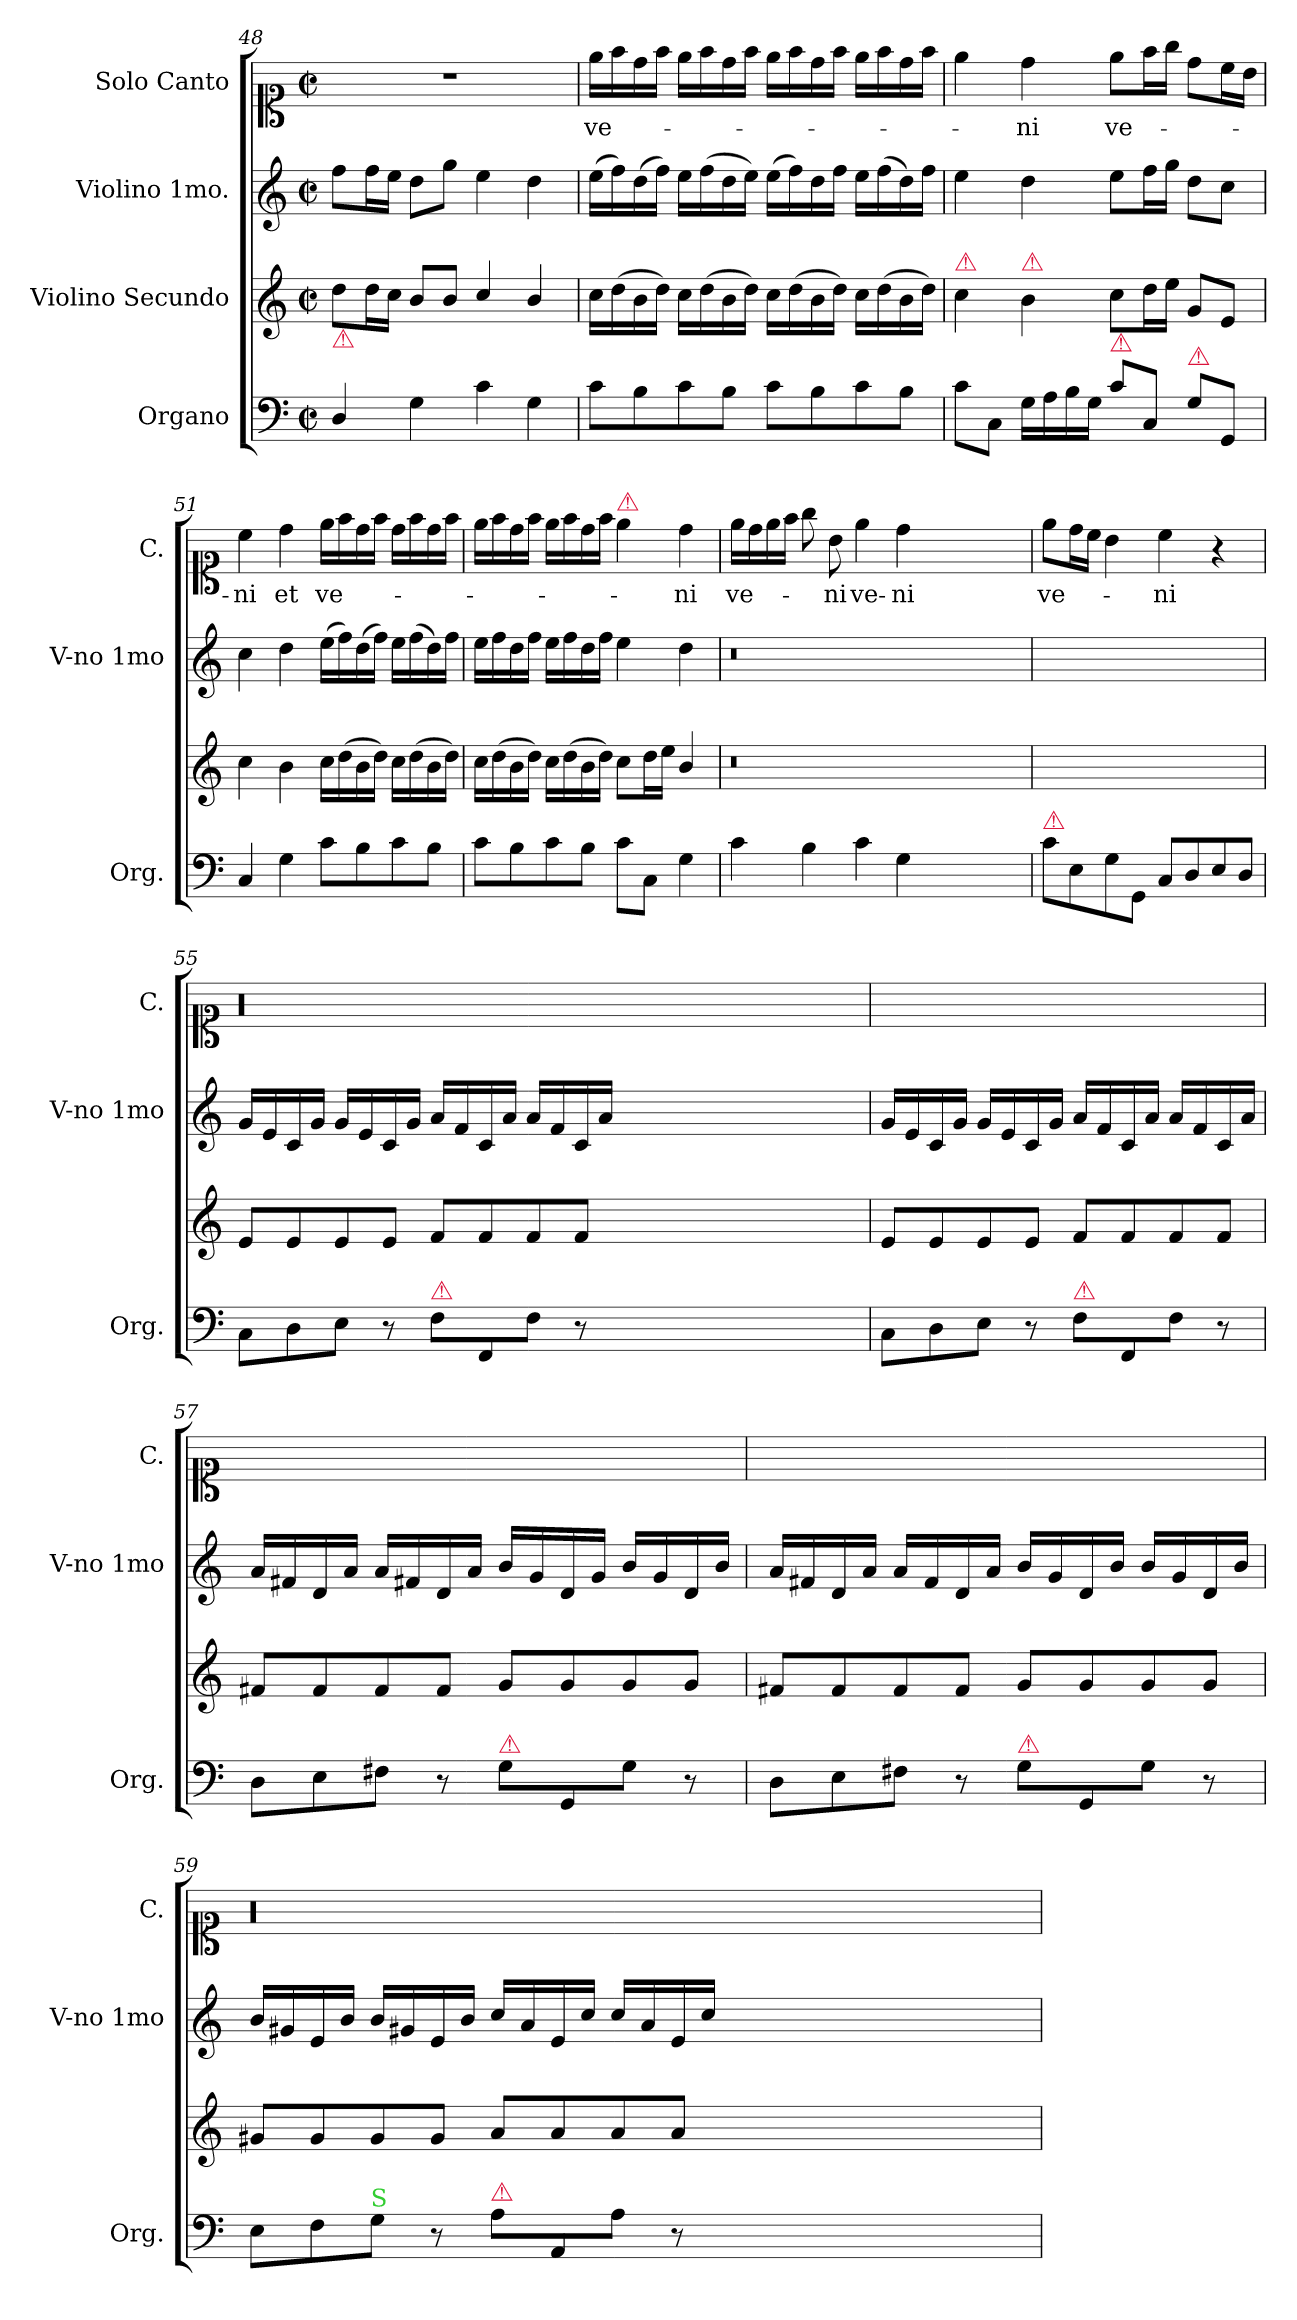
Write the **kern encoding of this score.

**kern	**kern	**kern	**kern	**text
*part4	*part3	*part2	*part1	*part1
*staff4	*staff3	*staff2	*staff1	*staff1
*I"Organo	*I"Violino Secundo	*I"Violino 1mo.	*I"Solo Canto	*
*I'Org.	*	*I'V-no 1mo	*I'C.	*
*clefF4	*clefG2	*clefG2	*clefC1	*
*k[]	*k[]	*k[]	*k[]	*
*M2/2	*M2/2	*M2/2	*M2/2	*
*met(c|)	*met(c|)	*met(c|)	*met(c|)	*
=48	=48	=48	=48	=48
!	!LO:TX:b:Bi:color=crimson:t=⚠	!	!	!
4D/	8dd\L	8ff\L	1r	.
.	16dd\L	16ff\L	.	.
.	16cc\JJ	16ee\JJ	.	.
4G\	8b/L	8dd\L	.	.
.	8b/J	8gg\J	.	.
4c\	4cc/	4ee\	.	.
4G\	4b/	4dd\	.	.
=49	=49	=49	=49	=49
8c\L	16cc\LL	(>16ee\LL	16ee\LL	ve-
.	(>16dd\	16ff\)	16ff\	.
8B\	16b\	(>16dd\	16dd\	.
.	16dd\JJ)	16ff\JJ)	16ff\JJ	.
8c\	16cc\LL	16ee\LL	16ee\LL	.
.	(>16dd\	(>16ff\	16ff\	.
8B\J	16b\	16dd\	16dd\	.
.	16dd\JJ)	16ee\JJ)	16ff\JJ	.
8c\L	16cc\LL	(>16ee\LL	16ee\LL	.
.	(>16dd\	16ff\)	16ff\	.
8B\	16b\	16dd\	16dd\	.
.	16dd\JJ)	16ff\JJ	16ff\JJ	.
8c\	16cc\LL	16ee\LL	16ee\LL	.
.	(>16dd\	(>16ff\	16ff\	.
8B\J	16b\	16dd\)	16dd\	.
.	16dd\JJ)	16ff\JJ	16ff\JJ	.
=50	=50	=50	=50	=50
!	!LO:TX:a:color=crimson:t=⚠	!	!	!
8c\L	4cc\	4ee\	4ee\	.
8C\J	.	.	.	.
!	!LO:TX:a:color=crimson:t=⚠	!	!	!
16G\LL	4b\	4dd\	4dd\	-ni
16A\	.	.	.	.
16B\	.	.	.	.
16G\JJ	.	.	.	.
!LO:TX:a:color=crimson:t=⚠	!	!	!	!
8c\L	8cc\L	8ee\L	8ee\L	ve-
8C/J	16dd\L	16ff\L	16ff\L	.
.	16ee\JJ	16gg\JJ	16gg\JJ	.
!LO:TX:a:color=crimson:t=⚠	!	!	!	!
8G\L	8g/L	8dd\L	8dd\L	.
8GG/J	8e/J	8cc\J	16cc\L	.
.	.	.	16b\JJ	.
=51	=51	=51	=51	=51
4C/	4cc\	4cc\	4cc\	-ni
4G\	4b\	4dd\	4dd\	et
8c\L	16cc\LL	(>16ee\LL	16ee\LL	ve-
.	(>16dd\	16ff\)	16ff\	.
8B\	16b\	(>16dd\	16dd\	.
.	16dd\JJ)	16ff\JJ)	16ff\JJ	.
8c\	16cc\LL	16ee\LL	16dd\LL	.
.	(>16dd\	(>16ff\	16ff\	.
8B\J	16b\	16dd\)	16dd\	.
.	16dd\JJ)	16ff\JJ	16ff\JJ	.
=52	=52	=52	=52	=52
8c\L	16cc\LL	16ee\LL	16ee\LL	.
.	(>16dd\	16ff\	16ff\	.
8B\	16b\	16dd\	16dd\	.
.	16dd\JJ)	16ff\JJ	16ff\JJ	.
8c\	16cc\LL	16ee\LL	16ee\LL	.
.	(>16dd\	16ff\	16ff\	.
8B\J	16b\	16dd\	16dd\	.
.	16dd\JJ)	16ff\JJ	16ff\JJ	.
!	!	!	!LO:TX:a:color=crimson:t=⚠	!
8c\L	8cc\L	4ee\	4ee\	.
8C\J	16dd\L	.	.	.
.	16ee\JJ	.	.	.
4G\	4b/	4dd\	4dd\	-ni
=53	=53	=53	=53	=53
4c\	0r	0r	16ee\LL	ve-
.	.	.	16dd\	.
.	.	.	16ee\	.
.	.	.	16ff\JJ	.
4B\	.	.	8gg\	.
.	.	.	8b\	-ni
4c\	.	.	4ee\	ve-
4G\	.	.	4dd\	-ni
1ryy	.	.	1ryy	.
=54	=54	=54	=54	=54
!LO:TX:a:color=crimson:t=⚠	!	!	!	!
8c\L	1ryy	1ryy	8ee\L	ve-
8E\	.	.	16dd\L	.
.	.	.	16cc\JJ	.
8G\	.	.	4b\	.
8GG/J	.	.	.	.
8C/L	.	.	4cc\	-ni
8D/	.	.	.	.
8E/	.	.	4r	.
8D/J	.	.	.	.
=55	=55	=55	=55	=55
8C\L	8e/L	16g/LL	00r	.
.	.	16e/	.	.
8D\	8e/	16c/	.	.
.	.	16g/JJ	.	.
8E\J	8e/	16g/LL	.	.
.	.	16e/	.	.
8r	8e/J	16c/	.	.
.	.	16g/JJ	.	.
!LO:TX:a:color=crimson:t=⚠	!	!	!	!
8F\L	8f/L	16a/LL	.	.
.	.	16f/	.	.
8FF/	8f/	16c/	.	.
.	.	16a/JJ	.	.
8F\J	8f/	16a/LL	.	.
.	.	16f/	.	.
8r	8f/J	16c/	.	.
.	.	16a/JJ	.	.
0.ryy	0.ryy	0.ryy	.	.
=56	=56	=56	=56	=56
8C\L	8e/L	16g/LL	1ryy	.
.	.	16e/	.	.
8D\	8e/	16c/	.	.
.	.	16g/JJ	.	.
8E\J	8e/	16g/LL	.	.
.	.	16e/	.	.
8r	8e/J	16c/	.	.
.	.	16g/JJ	.	.
!LO:TX:a:color=crimson:t=⚠	!	!	!	!
8F\L	8f/L	16a/LL	.	.
.	.	16f/	.	.
8FF/	8f/	16c/	.	.
.	.	16a/JJ	.	.
8F\J	8f/	16a/LL	.	.
.	.	16f/	.	.
8r	8f/J	16c/	.	.
.	.	16a/JJ	.	.
=57	=57	=57	=57	=57
8D\L	8f#X/L	16a/LL	1ryy	.
.	.	16f#X/	.	.
8E\	8f#/	16d/	.	.
.	.	16a/JJ	.	.
8F#X\J	8f#/	16a/LL	.	.
.	.	16f#X/	.	.
8r	8f#/J	16d/	.	.
.	.	16a/JJ	.	.
!LO:TX:a:color=crimson:t=⚠	!	!	!	!
8G\L	8g/L	16b/LL	.	.
.	.	16g/	.	.
8GG/	8g/	16d/	.	.
.	.	16g/JJ	.	.
8G\J	8g/	16b/LL	.	.
.	.	16g/	.	.
8r	8g/J	16d/	.	.
.	.	16b/JJ	.	.
=58	=58	=58	=58	=58
8D\L	8f#X/L	16a/LL	1ryy	.
.	.	16f#X/	.	.
8E\	8f#/	16d/	.	.
.	.	16a/JJ	.	.
8F#X\J	8f#/	16a/LL	.	.
.	.	16f#/	.	.
8r	8f#/J	16d/	.	.
.	.	16a/JJ	.	.
!LO:TX:a:color=crimson:t=⚠	!	!	!	!
8G\L	8g/L	16b/LL	.	.
.	.	16g/	.	.
8GG/	8g/	16d/	.	.
.	.	16b/JJ	.	.
8G\J	8g/	16b/LL	.	.
.	.	16g/	.	.
8r	8g/J	16d/	.	.
.	.	16b/JJ	.	.
=59	=59	=59	=59	=59
8E\L	8g#X/L	16b/LL	00r	.
.	.	16g#X/	.	.
8F\	8g#/	16e/	.	.
.	.	16b/JJ	.	.
!LO:TX:a:color=limegreen:t=S	!	!	!	!
8G\J	8g#/	16b/LL	.	.
.	.	16g#X/	.	.
8r	8g#/J	16e/	.	.
.	.	16b/JJ	.	.
!LO:TX:a:color=crimson:t=⚠	!	!	!	!
8A\L	8a/L	16cc/LL	.	.
.	.	16a/	.	.
8AA/	8a/	16e/	.	.
.	.	16cc/JJ	.	.
8A\J	8a/	16cc/LL	.	.
.	.	16a/	.	.
8r	8a/J	16e/	.	.
.	.	16cc/JJ	.	.
0.ryy	0.ryy	0.ryy	.	.
=	=	=	=	=
*-	*-	*-	*-	*-
